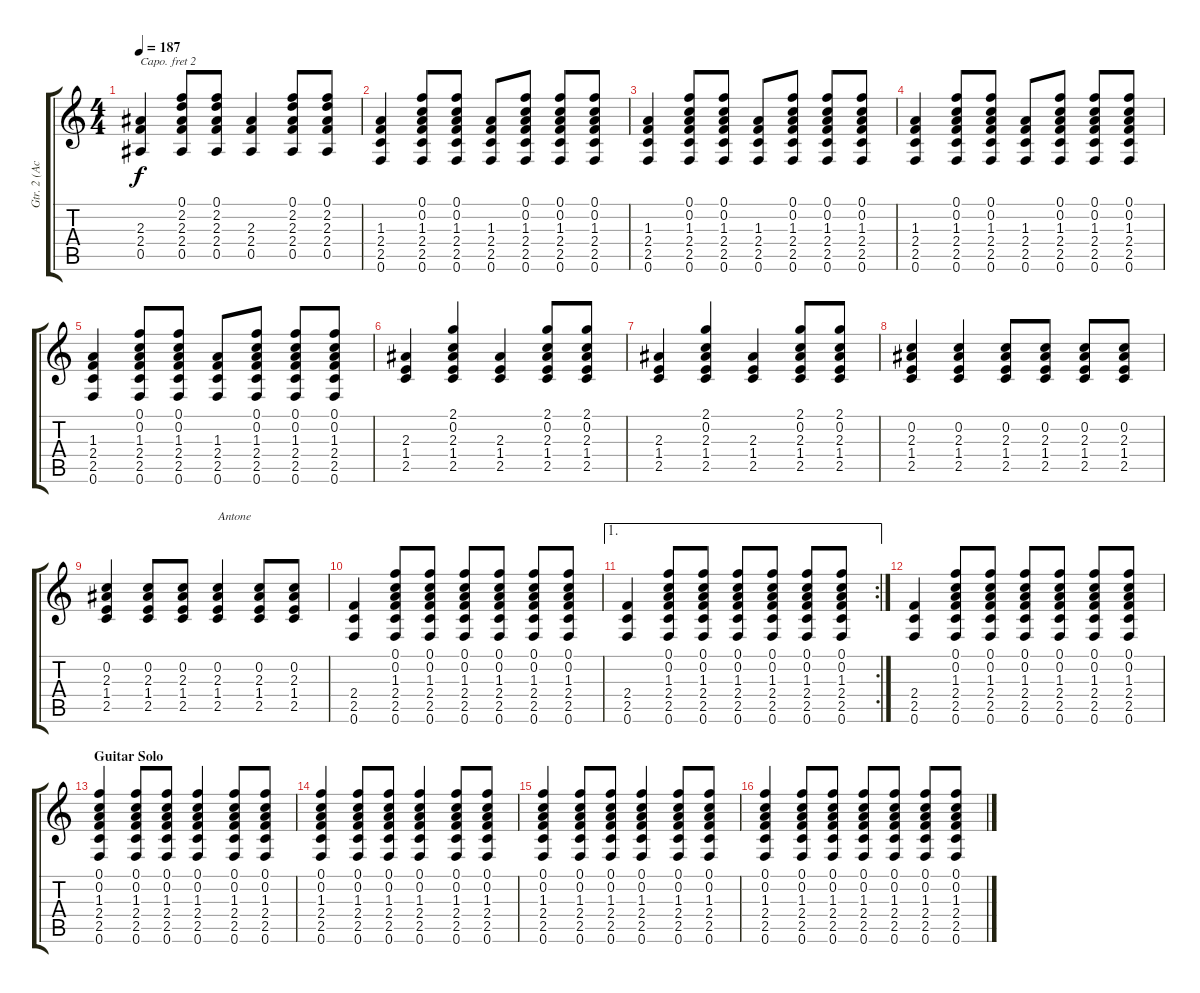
\track ("Gtr. 2 (Acoustic)" "Gtr. 2 (Ac") {instrument acousticguitarnylon}
\staff {score tabs}
\capo 2
\tuning (Eb4 Bb3 Gb3 Db3 Ab2 Eb2) {hide}
\ts (4 4)
\tempo 187
\clef g2
\ks c
(2.3 2.4 0.5).4{dy f} (0.1 2.2 2.3 2.4 0.5).8 (0.1 2.2 2.3 2.4 0.5).8 (2.3 2.4 0.5).4 (0.1 2.2 2.3 2.4 0.5).8 (0.1 2.2 2.3 2.4 0.5).8 |
(1.3 2.4 2.5 0.6).4 (0.1 0.2 1.3 2.4 2.5 0.6).8 (0.1 0.2 1.3 2.4 2.5 0.6).8 (1.3 2.4 2.5 0.6).8 (0.1 0.2 1.3 2.4 2.5 0.6).8 (0.1 0.2 1.3 2.4 2.5 0.6).8 (0.1 0.2 1.3 2.4 2.5 0.6).8 |
(1.3 2.4 2.5 0.6).4 (0.1 0.2 1.3 2.4 2.5 0.6).8 (0.1 0.2 1.3 2.4 2.5 0.6).8 (1.3 2.4 2.5 0.6).8 (0.1 0.2 1.3 2.4 2.5 0.6).8 (0.1 0.2 1.3 2.4 2.5 0.6).8 (0.1 0.2 1.3 2.4 2.5 0.6).8 |
(1.3 2.4 2.5 0.6).4 (0.1 0.2 1.3 2.4 2.5 0.6).8 (0.1 0.2 1.3 2.4 2.5 0.6).8 (1.3 2.4 2.5 0.6).8 (0.1 0.2 1.3 2.4 2.5 0.6).8 (0.1 0.2 1.3 2.4 2.5 0.6).8 (0.1 0.2 1.3 2.4 2.5 0.6).8 |
(1.3 2.4 2.5 0.6).4 (0.1 0.2 1.3 2.4 2.5 0.6).8 (0.1 0.2 1.3 2.4 2.5 0.6).8 (1.3 2.4 2.5 0.6).8 (0.1 0.2 1.3 2.4 2.5 0.6).8 (0.1 0.2 1.3 2.4 2.5 0.6).8 (0.1 0.2 1.3 2.4 2.5 0.6).8 |
(2.3 1.4 2.5).4 (2.1 0.2 2.3 1.4 2.5).4 (2.3 1.4 2.5).4 (2.1 0.2 2.3 1.4 2.5).8 (2.1 0.2 2.3 1.4 2.5).8 |
(2.3 1.4 2.5).4 (2.1 0.2 2.3 1.4 2.5).4 (2.3 1.4 2.5).4 (2.1 0.2 2.3 1.4 2.5).8 (2.1 0.2 2.3 1.4 2.5).8 |
(0.2 2.3 1.4 2.5).4 (0.2 2.3 1.4 2.5).4 (0.2 2.3 1.4 2.5).8 (0.2 2.3 1.4 2.5).8 (0.2 2.3 1.4 2.5).8 (0.2 2.3 1.4 2.5).8 |
(0.2 2.3 1.4 2.5).4 (0.2 2.3 1.4 2.5).8 (0.2 2.3 1.4 2.5).8 (0.2 2.3 1.4 2.5).4{txt "Antone"} (0.2 2.3 1.4 2.5).8 (0.2 2.3 1.4 2.5).8 |
(2.4 2.5 0.6).4 (0.1 0.2 1.3 2.4 2.5 0.6).8 (0.1 0.2 1.3 2.4 2.5 0.6).8 (0.1 0.2 1.3 2.4 2.5 0.6).8 (0.1 0.2 1.3 2.4 2.5 0.6).8 (0.1 0.2 1.3 2.4 2.5 0.6).8 (0.1 0.2 1.3 2.4 2.5 0.6).8 |
\ae 1
\rc 2
(2.4 2.5 0.6).4 (0.1 0.2 1.3 2.4 2.5 0.6).8 (0.1 0.2 1.3 2.4 2.5 0.6).8 (0.1 0.2 1.3 2.4 2.5 0.6).8 (0.1 0.2 1.3 2.4 2.5 0.6).8 (0.1 0.2 1.3 2.4 2.5 0.6).8 (0.1 0.2 1.3 2.4 2.5 0.6).8 |
(2.4 2.5 0.6).4 (0.1 0.2 1.3 2.4 2.5 0.6).8 (0.1 0.2 1.3 2.4 2.5 0.6).8 (0.1 0.2 1.3 2.4 2.5 0.6).8 (0.1 0.2 1.3 2.4 2.5 0.6).8 (0.1 0.2 1.3 2.4 2.5 0.6).8 (0.1 0.2 1.3 2.4 2.5 0.6).8 |
\section ("" "Guitar Solo")
(0.1 0.2 1.3 2.4 2.5 0.6).4 (0.1 0.2 1.3 2.4 2.5 0.6).8 (0.1 0.2 1.3 2.4 2.5 0.6).8 (0.1 0.2 1.3 2.4 2.5 0.6).4 (0.1 0.2 1.3 2.4 2.5 0.6).8 (0.1 0.2 1.3 2.4 2.5 0.6).8 |
(0.1 0.2 1.3 2.4 2.5 0.6).4 (0.1 0.2 1.3 2.4 2.5 0.6).8 (0.1 0.2 1.3 2.4 2.5 0.6).8 (0.1 0.2 1.3 2.4 2.5 0.6).4 (0.1 0.2 1.3 2.4 2.5 0.6).8 (0.1 0.2 1.3 2.4 2.5 0.6).8 |
(0.1 0.2 1.3 2.4 2.5 0.6).4 (0.1 0.2 1.3 2.4 2.5 0.6).8 (0.1 0.2 1.3 2.4 2.5 0.6).8 (0.1 0.2 1.3 2.4 2.5 0.6).4 (0.1 0.2 1.3 2.4 2.5 0.6).8 (0.1 0.2 1.3 2.4 2.5 0.6).8 |
(0.1 0.2 1.3 2.4 2.5 0.6).4 (0.1 0.2 1.3 2.4 2.5 0.6).8 (0.1 0.2 1.3 2.4 2.5 0.6).8 (0.1 0.2 1.3 2.4 2.5 0.6).8 (0.1 0.2 1.3 2.4 2.5 0.6).8 (0.1 0.2 1.3 2.4 2.5 0.6).8 (0.1 0.2 1.3 2.4 2.5 0.6).8
